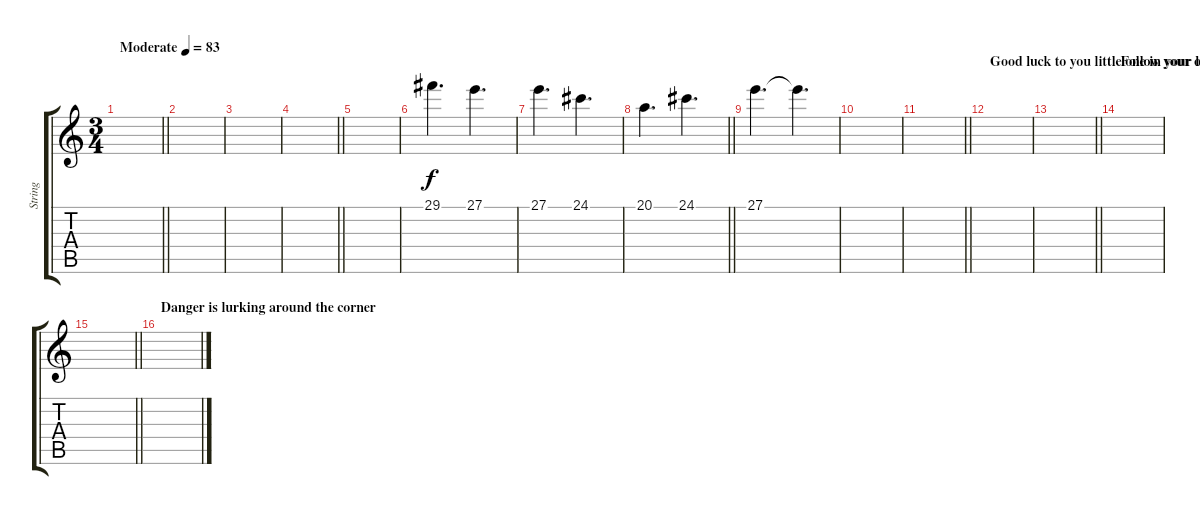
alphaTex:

\track ("String" "String") {instrument stringensemble1}
\staff {score tabs}
\tuning (Db4 Ab3 E3 B2 Gb2 Db2) {hide}
\ts (3 4)
\tempo (83 "Moderate")
\clef g2
\barLineRight lightlight
\ks c
|
|
|
\barLineRight lightlight
|
|
29.1.4{d} 27.1.4{d} |
27.1.4{d} 24.1.4{d} |
\barLineRight lightlight
20.1.4{d} 24.1.4{d} |
27.1.4{d} 27.1{t}.4{d} |
|
\barLineRight lightlight
|
\section ("" "Good luck to you little one in your life")
|
\barLineRight lightlight
|
\section ("" "Follow your own path")
|
\barLineRight lightlight
|
\section ("" "Danger is lurking around the corner")
